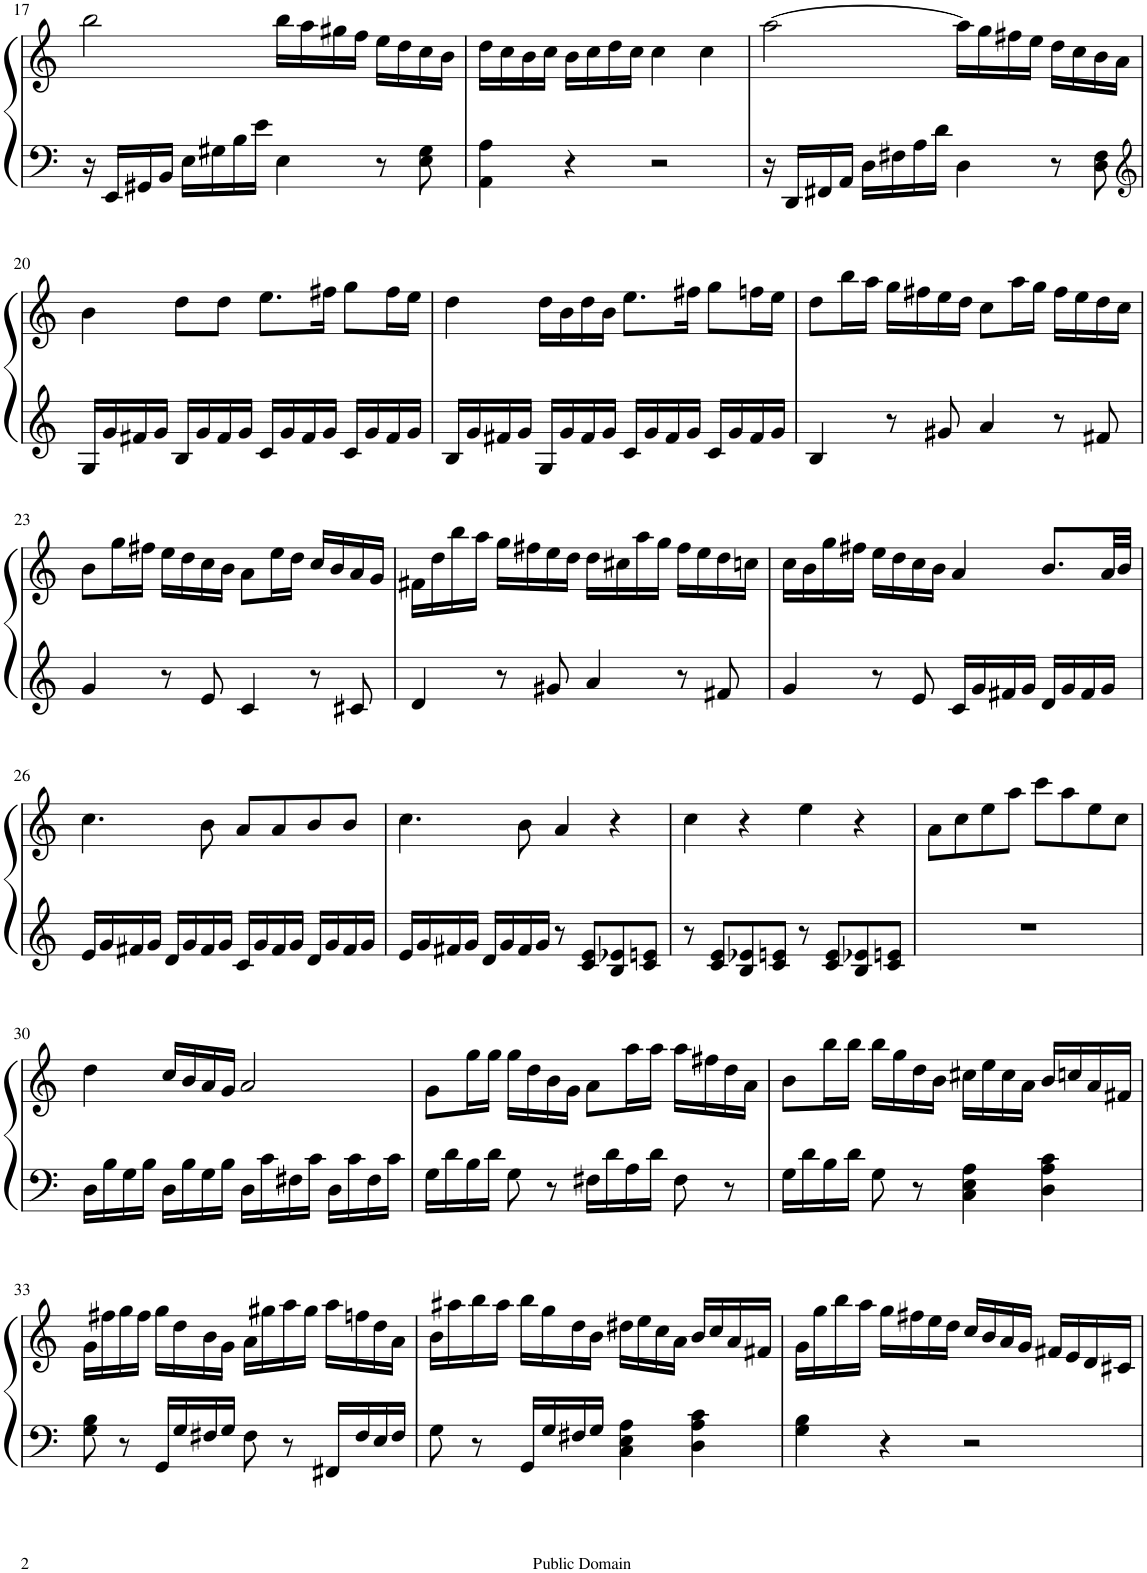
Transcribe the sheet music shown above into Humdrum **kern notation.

**kern	**kern
*part1	*part1
*staff2	*staff1
*I"Piano	*
*I'Pno.	*
!!LO:PB:g=z
*clefF4	*clefG2
*k[]	*k[]
*M4/4	*M4/4
*met(c)	*met(c)
=17	=17
16r	2bb\
16EE/LL	.
16GG#X/	.
16BB/JJ	.
16E\LL	.
16G#X\	.
16B\	.
16e\JJ	.
4E\	16bb\LL
.	16aa\
.	16gg#X\
.	16ff\JJ
8r	16ee\LL
.	16dd\
8E\ 8G#\	16cc\
.	16b\JJ
=18	=18
4AA\ 4A\	16dd\LL
.	16cc\
.	16b\
.	16cc\JJ
4r	16b\LL
.	16cc\
.	16dd\
.	16cc\JJ
2r	4cc\
.	4cc\
=19	=19
16r	[2aa\
16DD/LL	.
16FF#X/	.
16AA/JJ	.
16D\LL	.
16F#X\	.
16A\	.
16d\JJ	.
4D\	16aa\LL]
.	16gg\
.	16ff#X\
.	16ee\JJ
8r	16dd\LL
.	16cc\
8D\ 8F#\	16b\
.	16a\JJ
!!LO:LB:g=z
=20	=20
*clefG2	*
16G/LL	4b\
16g/	.
16f#X/	.
16g/JJ	.
16B/LL	8dd\L
16g/	.
16f#/	8dd\J
16g/JJ	.
16c/LL	8.ee\L
16g/	.
16f#/	.
16g/JJ	16ff#X\Jk
16c/LL	8gg\L
16g/	.
16f#/	16ff#\L
16g/JJ	16ee\JJ
=21	=21
16B/LL	4dd\
16g/	.
16f#X/	.
16g/JJ	.
16G/LL	16dd\LL
16g/	16b\
16f#/	16dd\
16g/JJ	16b\JJ
16c/LL	8.ee\L
16g/	.
16f#/	.
16g/JJ	16ff#X\Jk
16c/LL	8gg\L
16g/	.
16f#/	16ffn\L
16g/JJ	16ee\JJ
=22	=22
4B/	8dd\L
.	16bb\L
.	16aa\JJ
8r	16gg\LL
.	16ff#X\
8g#X/	16ee\
.	16dd\JJ
4a/	8cc\L
.	16aa\L
.	16gg\JJ
8r	16ff#\LL
.	16ee\
8f#X/	16dd\
.	16cc\JJ
!!LO:LB:g=z
=23	=23
4g/	8b\L
.	16gg\L
.	16ff#X\JJ
8r	16ee\LL
.	16dd\
8e/	16cc\
.	16b\JJ
4c/	8a\L
.	16ee\L
.	16dd\JJ
8r	16cc/LL
.	16b/
8c#X/	16a/
.	16g/JJ
=24	=24
4d/	16f#X\LL
.	16dd\
.	16bb\
.	16aa\JJ
8r	16gg\LL
.	16ff#X\
8g#X/	16ee\
.	16dd\JJ
4a/	16dd\LL
.	16cc#X\
.	16aa\
.	16gg\JJ
8r	16ff#\LL
.	16ee\
8f#X/	16dd\
.	16ccn\JJ
=25	=25
4g/	16cc\LL
.	16b\
.	16gg\
.	16ff#X\JJ
8r	16ee\LL
.	16dd\
8e/	16cc\
.	16b\JJ
16c/LL	4a/
16g/	.
16f#X/	.
16g/JJ	.
16d/LL	8.b/L
16g/	.
16f#/	.
16g/JJ	32a/LL
.	32b/JJJ
!!LO:LB:g=z
=26	=26
16e/LL	4.cc\
16g/	.
16f#X/	.
16g/JJ	.
16d/LL	.
16g/	.
16f#/	8b\
16g/JJ	.
16c/LL	8a/L
16g/	.
16f#/	8a/
16g/JJ	.
16d/LL	8b/
16g/	.
16f#/	8b/J
16g/JJ	.
=27	=27
16e/LL	4.cc\
16g/	.
16f#X/	.
16g/JJ	.
16d/LL	.
16g/	.
16f#/	8b\
16g/JJ	.
8r	4a/
8c/ 8e/L	.
8B/ 8e-X/	4r
8c/ 8en/J	.
=28	=28
8r	4cc\
8c/ 8e/L	.
8B/ 8e-X/	4r
8c/ 8en/J	.
8r	4ee\
8c/ 8e/L	.
8B/ 8e-X/	4r
8c/ 8en/J	.
=29	=29
1r	8a\L
.	8cc\
.	8ee\
.	8aa\J
.	8ccc\L
.	8aa\
.	8ee\
.	8cc\J
!!LO:LB:g=z
=30	=30
16D\LL	4dd\
16B\	.
16G\	.
16B\JJ	.
16D\LL	16cc/LL
16B\	16b/
16G\	16a/
16B\JJ	16g/JJ
16D\LL	2a/
16c\	.
16F#X\	.
16c\JJ	.
16D\LL	.
16c\	.
16F#\	.
16c\JJ	.
=31	=31
16G\LL	8g\L
16d\	.
16B\	16gg\L
16d\JJ	16gg\JJ
8G\	16gg\LL
.	16dd\
8r	16b\
.	16g\JJ
16F#X\LL	8a\L
16d\	.
16A\	16aa\L
16d\JJ	16aa\JJ
8F#\	16aa\LL
.	16ff#X\
8r	16dd\
.	16a\JJ
=32	=32
16G\LL	8b\L
16d\	.
16B\	16bb\L
16d\JJ	16bb\JJ
8G\	16bb\LL
.	16gg\
8r	16dd\
.	16b\JJ
4C\ 4E\ 4A\	16cc#X\LL
.	16ee\
.	16cc#\
.	16a\JJ
4D\ 4A\ 4c\	16b/LL
.	16ccn/
.	16a/
.	16f#X/JJ
!!LO:LB:g=z
=33	=33
8G\ 8B\	16g\LL
.	16ff#X\
8r	16gg\
.	16ff#\JJ
16GG/LL	16gg\LL
16G/	16dd\
16F#X/	16b\
16G/JJ	16g\JJ
8F#\	16a\LL
.	16gg#X\
8r	16aa\
.	16gg#\JJ
16FF#X/LL	16aa\LL
16F#/	16ffn\
16E/	16dd\
16F#/JJ	16a\JJ
=34	=34
8G\	16b\LL
.	16aa#X\
8r	16bb\
.	16aa#\JJ
16GG/LL	16bb\LL
16G/	16gg\
16F#X/	16dd\
16G/JJ	16b\JJ
4C\ 4E\ 4A\	16dd#X\LL
.	16ee\
.	16cc\
.	16a\JJ
4D\ 4A\ 4c\	16b/LL
.	16cc/
.	16a/
.	16f#X/JJ
=35	=35
4G\ 4B\	16g\LL
.	16gg\
.	16bb\
.	16aa\JJ
4r	16gg\LL
.	16ff#X\
.	16ee\
.	16dd\JJ
2r	16cc/LL
.	16b/
.	16a/
.	16g/JJ
.	16f#X/LL
.	16e/
.	16d/
.	16c#X/JJ
=	=
*-	*-
